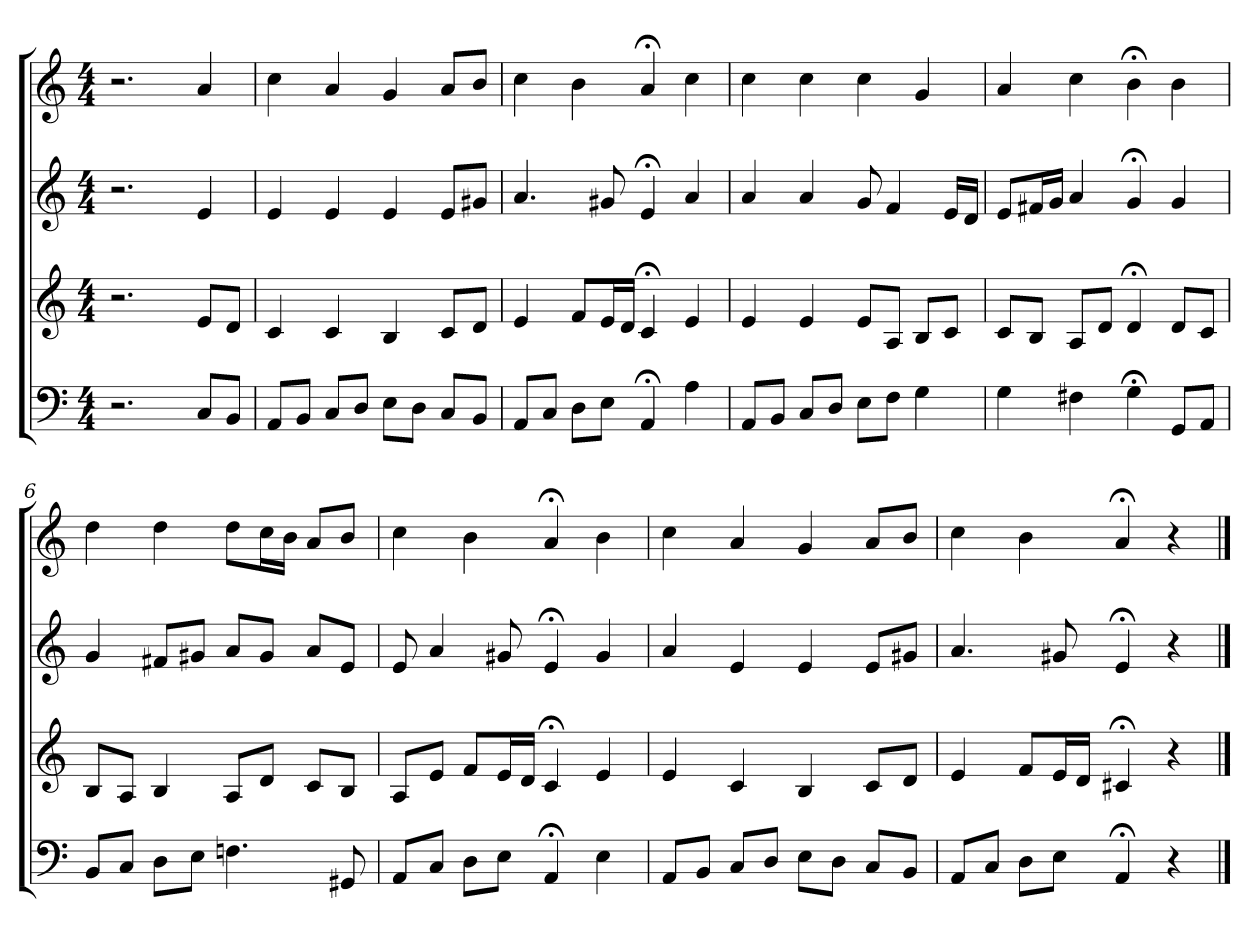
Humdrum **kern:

**kern	**kern	**kern	**kern
*part4	*part3	*part2	*part1
*staff4	*staff3	*staff2	*staff1
*clefF4	*clefG2	*clefG2	*clefG2
*M4/4	*M4/4	*M4/4	*M4/4
=1	=1	=1	=1
2.r	2.r	2.r	2.r
8C/L	8e/L	4e	4a
8BB/J	8d/J	.	.
=2	=2	=2	=2
8AA/L	4c	4e	4cc
8BB/J	.	.	.
8C/L	4c	4e	4a
8D/J	.	.	.
8E\L	4B	4e	4g
8D\J	.	.	.
8C/L	8c/L	8e/L	8a/L
8BB/J	8d/J	8g#X/J	8b/J
=3	=3	=3	=3
8AA/L	4e	4.a	4cc
8C/J	.	.	.
8D\L	8f/L	.	4b
8E\J	16e/L	8g#X	.
.	16d/JJ	.	.
4AA;<	4c;<	4e;<	4a;<
4A	4e	4a	4cc
=4	=4	=4	=4
8AA/L	4e	4a	4cc
8BB/J	.	.	.
8C/L	4e	4a	4cc
8D/J	.	.	.
8E\L	8e/L	8g	4cc
8F\J	8A/J	4f	.
4G	8B/L	.	4g
.	8c/J	16e/LL	.
.	.	16d/JJ	.
=5	=5	=5	=5
4G	8c/L	8e/L	4a
.	8B/J	16f#X/L	.
.	.	16g/JJ	.
4F#X	8A/L	4a	4cc
.	8d/J	.	.
4G;<	4d;<	4g;<	4b;<
8GG/L	8d/L	4g	4b
8AA/J	8c/J	.	.
=6	=6	=6	=6
8BB/L	8B/L	4g	4dd
8C/J	8A/J	.	.
8D\L	4B	8f#X/L	4dd
8E\J	.	8g#X/J	.
4.Fn	8A/L	8a/L	8dd\L
.	8d/J	8g#/J	16cc\L
.	.	.	16b\JJ
.	8c/L	8a/L	8a/L
8GG#X	8B/J	8e/J	8b/J
=7	=7	=7	=7
8AA/L	8A/L	8e	4cc
8C/J	8e/J	4a	.
8D\L	8f/L	.	4b
8E\J	16e/L	8g#X	.
.	16d/JJ	.	.
4AA;<	4c;<	4e;<	4a;<
4E	4e	4g#	4b
=8	=8	=8	=8
8AA/L	4e	4a	4cc
8BB/J	.	.	.
8C/L	4c	4e	4a
8D/J	.	.	.
8E\L	4B	4e	4g
8D\J	.	.	.
8C/L	8c/L	8e/L	8a/L
8BB/J	8d/J	8g#X/J	8b/J
=9	=9	=9	=9
8AA/L	4e	4.a	4cc
8C/J	.	.	.
8D\L	8f/L	.	4b
8E\J	16e/L	8g#X	.
.	16d/JJ	.	.
4AA;<	4c#X;<	4e;<	4a;<
4r	4r	4r	4r
==	==	==	==
*-	*-	*-	*-
